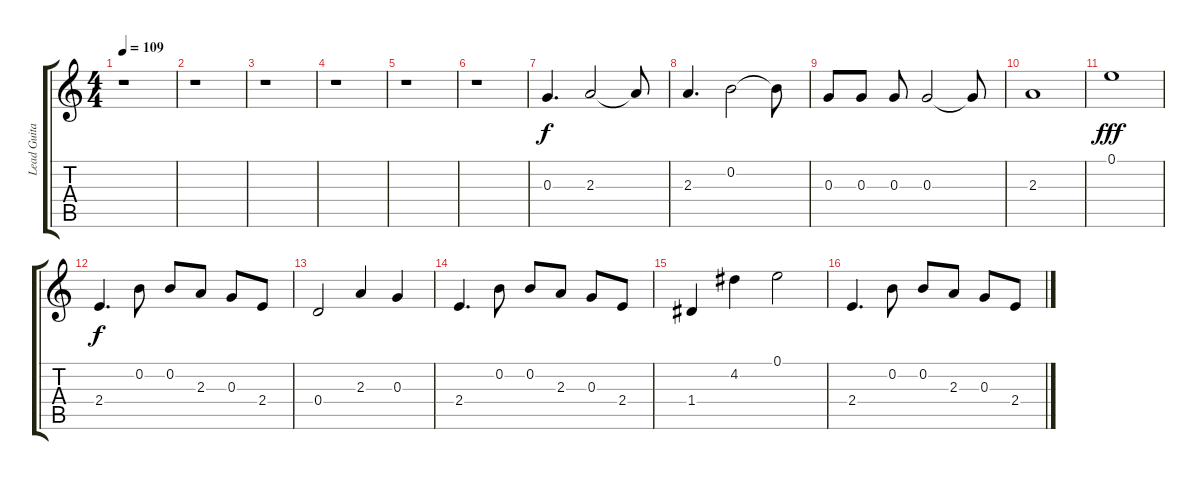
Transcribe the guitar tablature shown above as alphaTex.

\track ("Lead Guitar (Acoustic)" "Lead Guita") {instrument acousticguitarnylon}
\staff {score tabs}
\tuning (E4 B3 G3 D3 A2 E2) {hide}
\ts (4 4)
\tempo 109
\clef g2
\ks c
r.1{dy f} |
r.1 |
r.1 |
r.1 |
r.1 |
r.1 |
0.3.4{d} 2.3.2 2.3{t}.8 |
2.3.4{d} 0.2.2 0.2{t}.8 |
0.3.8 0.3.8 0.3.8 0.3.2 0.3{t}.8 |
2.3.1 |
0.1.1{dy fff} |
2.4.4{d dy f} 0.2.8 0.2.8 2.3.8 0.3.8 2.4.8 |
0.4.2 2.3.4 0.3.4 |
2.4.4{d} 0.2.8 0.2.8 2.3.8 0.3.8 2.4.8 |
1.4.4 4.2.4 0.1.2 |
2.4.4{d} 0.2.8 0.2.8 2.3.8 0.3.8 2.4.8
